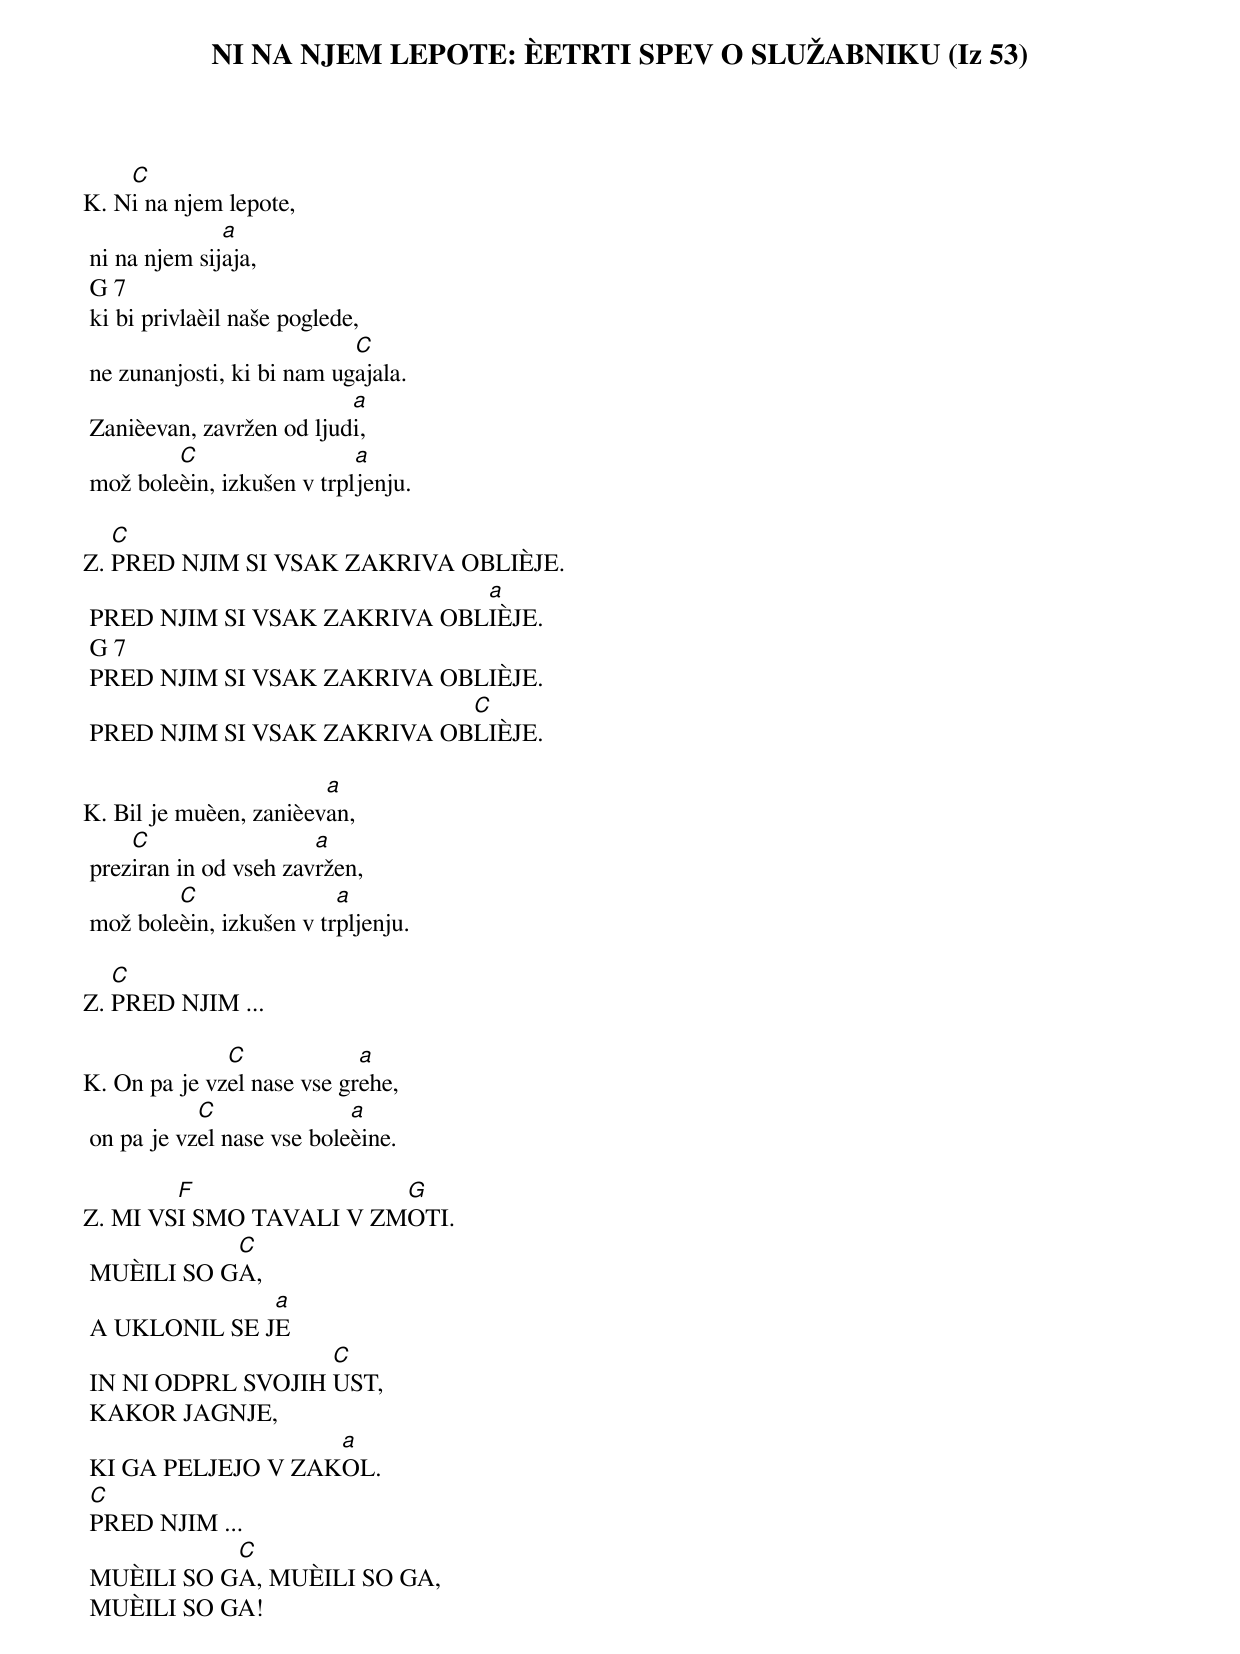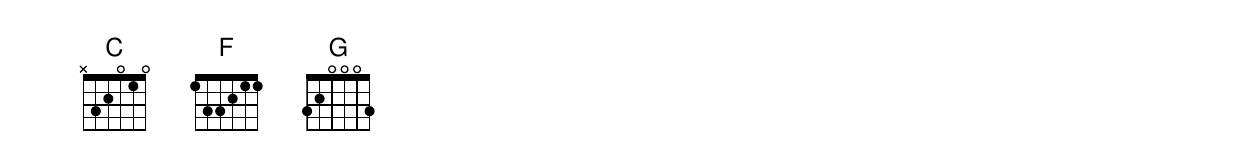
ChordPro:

{title: NI NA NJEM LEPOTE: ÈETRTI SPEV O SLUŽABNIKU (Iz 53)}

K.	N[C]i na njem lepote,
	ni na njem sij[a]aja,
	G 7
	ki bi privlaèil naše poglede,
	ne zunanjosti, ki bi nam ug[C]ajala.
	Zanièevan, zavržen od ljud[a]i,
	mož bole[C]èin, izkušen v trpl[a]jenju.

Z.	[C]PRED NJIM SI VSAK ZAKRIVA OBLIÈJE.
	PRED NJIM SI VSAK ZAKRIVA OBL[a]IÈJE.
	G 7
	PRED NJIM SI VSAK ZAKRIVA OBLIÈJE.
	PRED NJIM SI VSAK ZAKRIVA OB[C]LIÈJE.

K.	Bil je muèen, zanièev[a]an,
	prez[C]iran in od vseh zav[a]ržen,
	mož bole[C]èin, izkušen v tr[a]pljenju.

Z.	[C]PRED NJIM ...

K.	On pa je vz[C]el nase vse gr[a]ehe,
	on pa je vz[C]el nase vse bole[a]èine.

Z.	MI VS[F]I SMO TAVALI V ZM[G]OTI.
	MUÈILI SO G[C]A,
	A UKLONIL SE J[a]E
	IN NI ODPRL SVOJIH [C]UST,
	KAKOR JAGNJE,
	KI GA PELJEJO V ZAK[a]OL.
	[C]PRED NJIM ...
	MUÈILI SO G[C]A, MUÈILI SO GA,
	MUÈILI SO GA!
